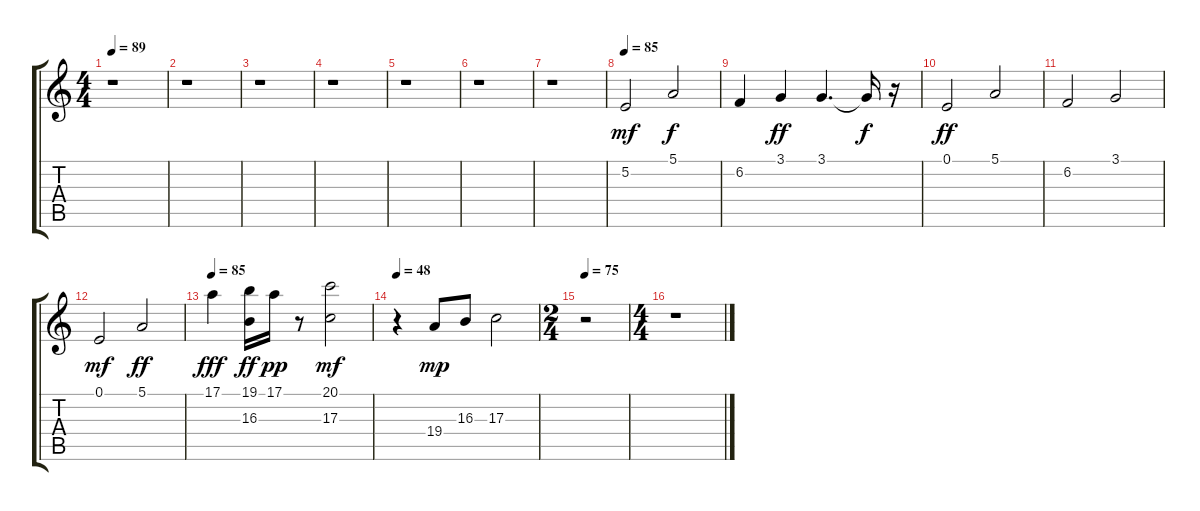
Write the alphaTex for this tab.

\track "" {instrument stringensemble1}
\staff {score tabs}
\tuning (E4 B3 G3 D3 A2 E2) {hide}
\ts (4 4)
\tempo 89
\clef g2
\ks c
r.1{dy mf} |
r.1 |
r.1 |
r.1 |
r.1 |
r.1 |
r.1 |
\tempo 85
5.2.2 5.1.2{dy f} |
6.2.4 3.1.4{dy ff} 3.1.4{d} 3.1{t}.16{dy f} r.16 |
0.1.2{dy ff} 5.1.2 |
6.2.2 3.1.2 |
0.1.2{dy mf} 5.1.2{dy ff} |
\tempo 85
17.1.4{dy fff} (19.1 16.3).16{dy ff} 17.1.16{dy pp} r.8 (20.1 17.3).2{dy mf} |
\tempo 48
r.4 19.4.8{dy mp} 16.3.8 17.3.2 |
\ts (2 4)
\tempo 75
r.2 |
\ts (4 4)
r.1
